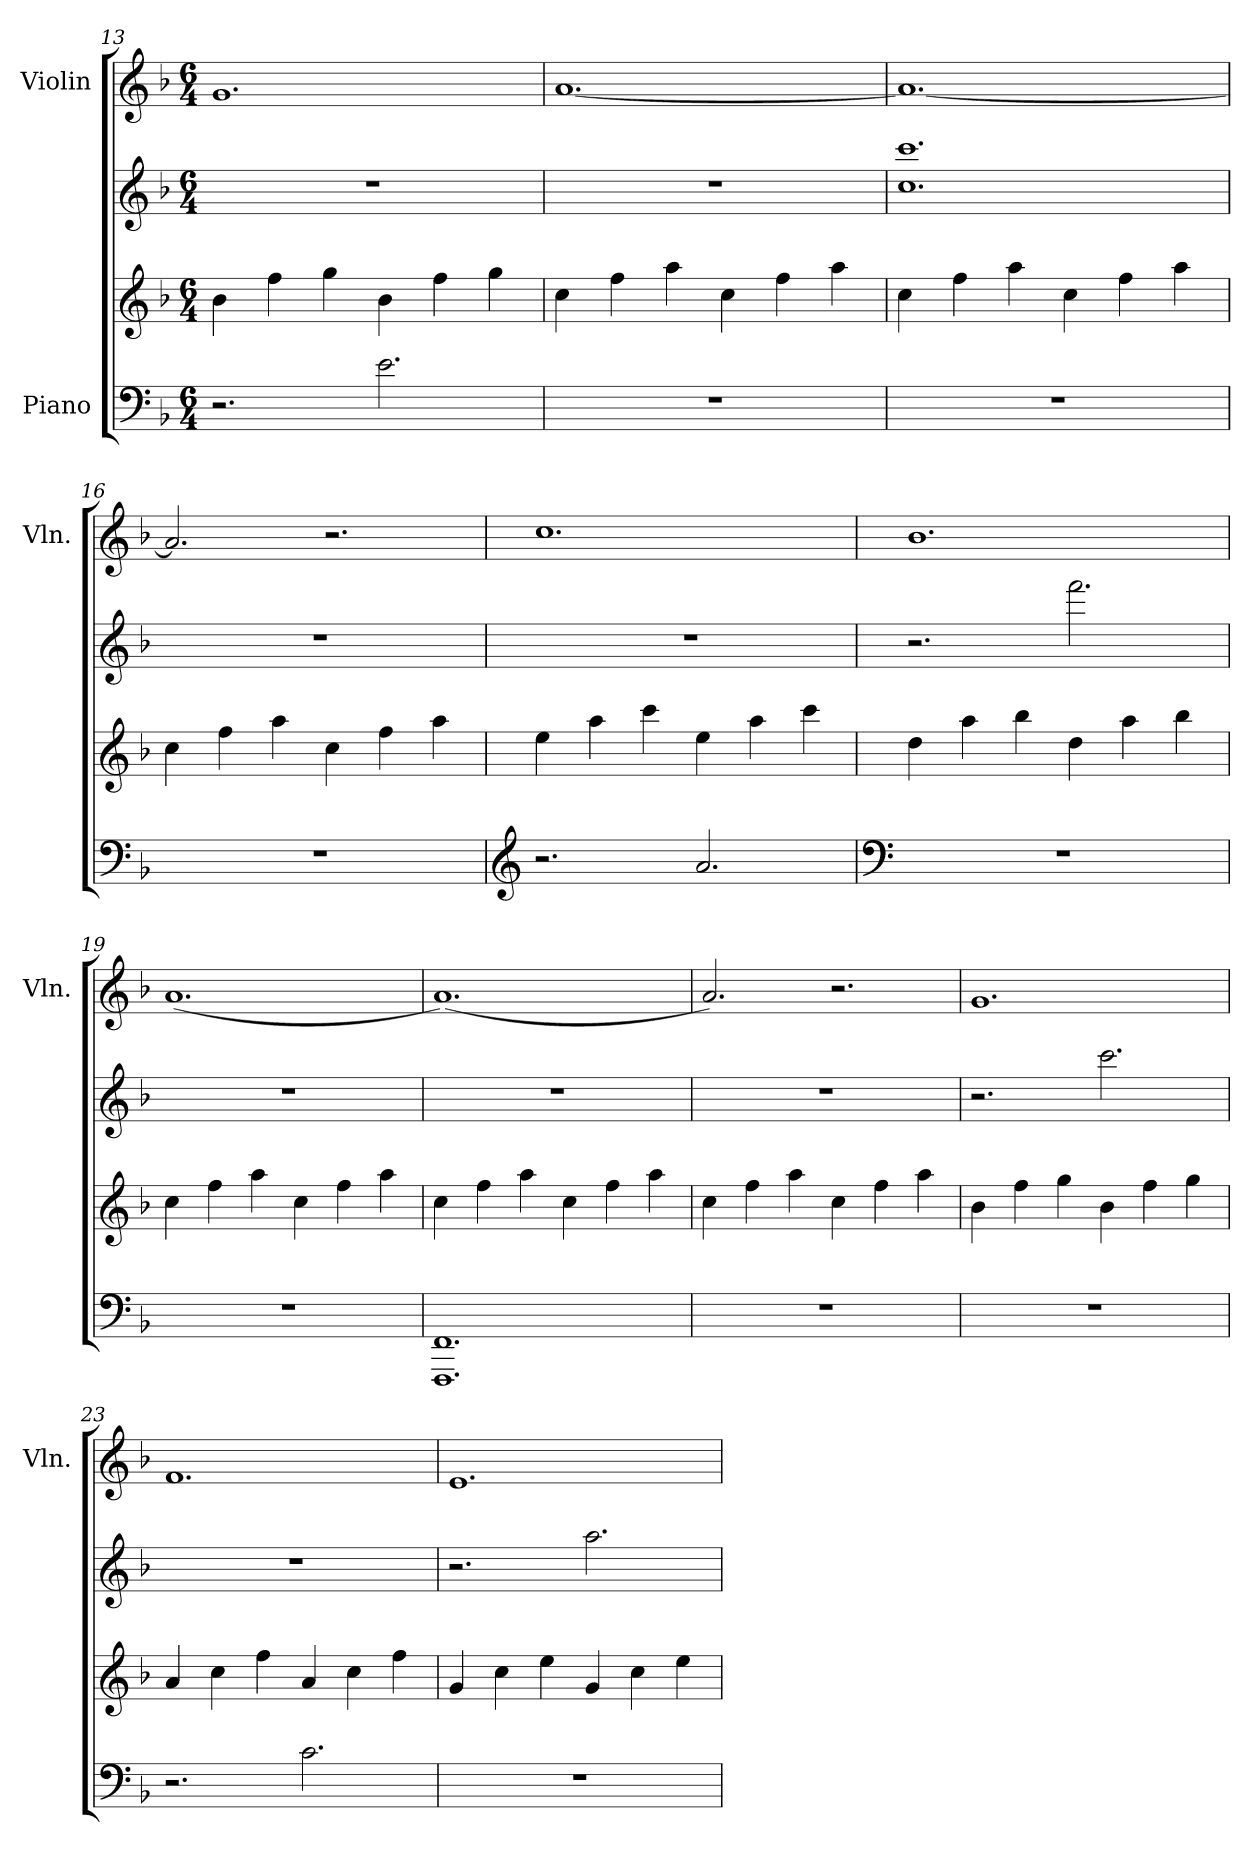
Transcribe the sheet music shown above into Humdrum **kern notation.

**kern	**kern	**kern	**kern
*part2	*part2	*part2	*part1
*staff4	*staff3	*staff2	*staff1
*I"Piano	*	*	*I"Violin
*	*	*	*I'Vln.
!!LO:PB:g=z
*clefF4	*clefG2	*clefG2	*clefG2
*k[b-]	*k[b-]	*k[b-]	*k[b-]
*F:	*F:	*F:	*F:
*M6/4	*M6/4	*M6/4	*M6/4
=13	=13	=13	=13
2.r	4b-\	1.r	1.g
.	4ff\	.	.
.	4gg\	.	.
2.e\	4b-\	.	.
.	4ff\	.	.
.	4gg\	.	.
=14	=14	=14	=14
1.r	4cc\	1.r	[<1.a
.	4ff\	.	.
.	4aa\	.	.
.	4cc\	.	.
.	4ff\	.	.
.	4aa\	.	.
=15	=15	=15	=15
*	*	*15ma	*
1.r	4cc\	1.ccccc 1.cccc	1.a_<
.	4ff\	.	.
.	4aa\	.	.
.	4cc\	.	.
.	4ff\	.	.
.	4aa\	.	.
=16	=16	=16	=16
*	*	*X15ma	*
1.r	4cc\	1.r	2.a/]
.	4ff\	.	.
.	4aa\	.	.
.	4cc\	.	2.r
.	4ff\	.	.
.	4aa\	.	.
!!LO:LB:g=z
=17	=17	=17	=17
*clefG2	*	*	*
2.r	4ee\	1.r	1.cc
.	4aa\	.	.
.	4ccc\	.	.
2.a/	4ee\	.	.
.	4aa\	.	.
.	4ccc\	.	.
=18	=18	=18	=18
*clefF4	*	*	*
1.r	4dd\	2.r	1.b-
.	4aa\	.	.
.	4bb-\	.	.
.	4dd\	2.fff\	.
.	4aa\	.	.
.	4bb-\	.	.
=19	=19	=19	=19
1.r	4cc\	1.r	(1.a
.	4ff\	.	.
.	4aa\	.	.
.	4cc\	.	.
.	4ff\	.	.
.	4aa\	.	.
=20	=20	=20	=20
1.FF 1.FFF	4cc\	1.r	(1.a)
.	4ff\	.	.
.	4aa\	.	.
.	4cc\	.	.
.	4ff\	.	.
.	4aa\	.	.
!!LO:LB:g=z
=21	=21	=21	=21
1.r	4cc\	1.r	2.a/)
.	4ff\	.	.
.	4aa\	.	.
.	4cc\	.	2.r
.	4ff\	.	.
.	4aa\	.	.
=22	=22	=22	=22
1.r	4b-\	2.r	1.g
.	4ff\	.	.
.	4gg\	.	.
.	4b-\	2.ccc\	.
.	4ff\	.	.
.	4gg\	.	.
=23	=23	=23	=23
2.r	4a/	1.r	1.f
.	4cc\	.	.
.	4ff\	.	.
2.c\	4a/	.	.
.	4cc\	.	.
.	4ff\	.	.
=24	=24	=24	=24
1.r	4g/	2.r	1.e
.	4cc\	.	.
.	4ee\	.	.
.	4g/	2.aa\	.
.	4cc\	.	.
.	4ee\	.	.
=	=	=	=
*-	*-	*-	*-
